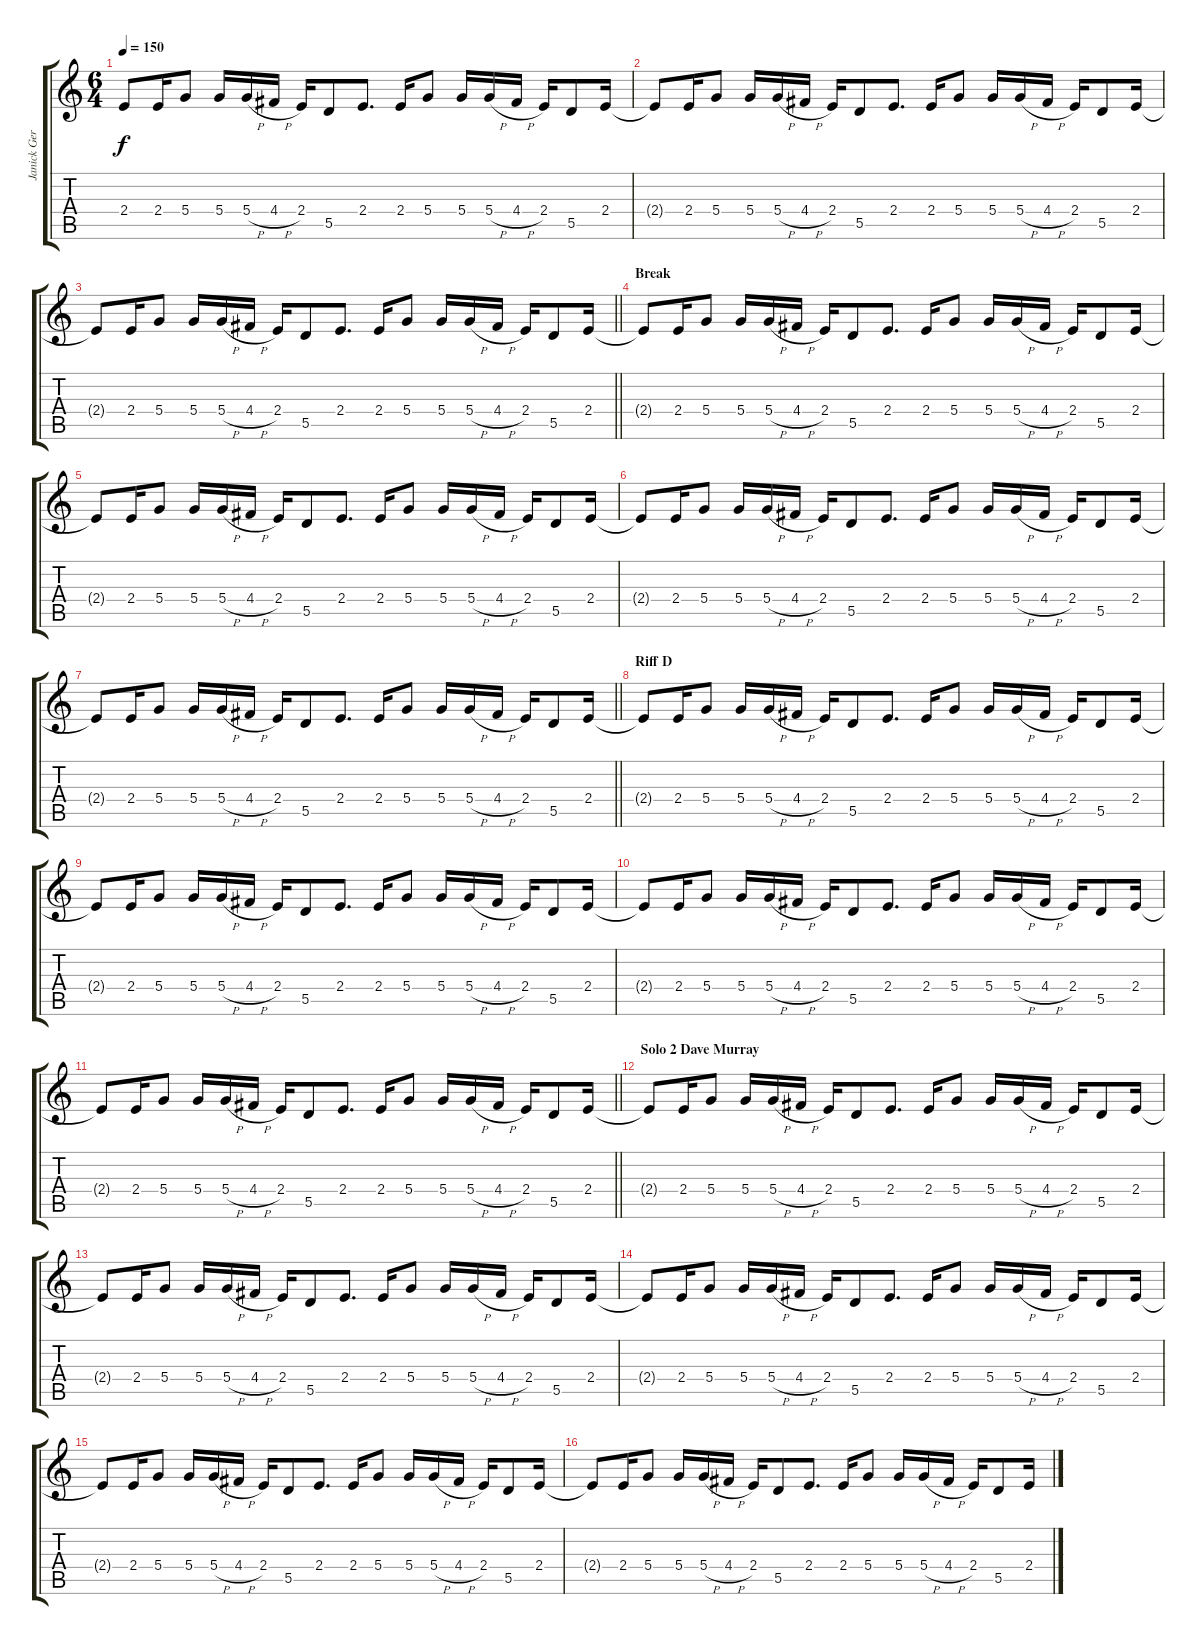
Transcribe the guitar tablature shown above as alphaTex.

\track ("Janick Gers" "Janick Ger") {instrument overdrivenguitar}
\staff {score tabs}
\tuning (E4 B3 G3 D3 A2 E2) {hide}
\ts (6 4)
\tempo 150
\clef g2
\ks c
2.4{t}.8{dy f} 2.4.16 5.4.8 5.4.16 5.4{h}.16 4.4{h}.16 2.4.16 5.5.8 2.4.8{d} 2.4.16 5.4.8 5.4.16 5.4{h}.16 4.4{h}.16 2.4.16 5.5.8 2.4.16 |
2.4{t}.8 2.4.16 5.4.8 5.4.16 5.4{h}.16 4.4{h}.16 2.4.16 5.5.8 2.4.8{d} 2.4.16 5.4.8 5.4.16 5.4{h}.16 4.4{h}.16 2.4.16 5.5.8 2.4.16 |
\barLineRight lightlight
2.4{t}.8 2.4.16 5.4.8 5.4.16 5.4{h}.16 4.4{h}.16 2.4.16 5.5.8 2.4.8{d} 2.4.16 5.4.8 5.4.16 5.4{h}.16 4.4{h}.16 2.4.16 5.5.8 2.4.16 |
\section ("" "Break")
2.4{t}.8 2.4.16 5.4.8 5.4.16 5.4{h}.16 4.4{h}.16 2.4.16 5.5.8 2.4.8{d} 2.4.16 5.4.8 5.4.16 5.4{h}.16 4.4{h}.16 2.4.16 5.5.8 2.4.16 |
2.4{t}.8 2.4.16 5.4.8 5.4.16 5.4{h}.16 4.4{h}.16 2.4.16 5.5.8 2.4.8{d} 2.4.16 5.4.8 5.4.16 5.4{h}.16 4.4{h}.16 2.4.16 5.5.8 2.4.16 |
2.4{t}.8 2.4.16 5.4.8 5.4.16 5.4{h}.16 4.4{h}.16 2.4.16 5.5.8 2.4.8{d} 2.4.16 5.4.8 5.4.16 5.4{h}.16 4.4{h}.16 2.4.16 5.5.8 2.4.16 |
\barLineRight lightlight
2.4{t}.8 2.4.16 5.4.8 5.4.16 5.4{h}.16 4.4{h}.16 2.4.16 5.5.8 2.4.8{d} 2.4.16 5.4.8 5.4.16 5.4{h}.16 4.4{h}.16 2.4.16 5.5.8 2.4.16 |
\section ("" "Riff D")
2.4{t}.8 2.4.16 5.4.8 5.4.16 5.4{h}.16 4.4{h}.16 2.4.16 5.5.8 2.4.8{d} 2.4.16 5.4.8 5.4.16 5.4{h}.16 4.4{h}.16 2.4.16 5.5.8 2.4.16 |
2.4{t}.8 2.4.16 5.4.8 5.4.16 5.4{h}.16 4.4{h}.16 2.4.16 5.5.8 2.4.8{d} 2.4.16 5.4.8 5.4.16 5.4{h}.16 4.4{h}.16 2.4.16 5.5.8 2.4.16 |
2.4{t}.8 2.4.16 5.4.8 5.4.16 5.4{h}.16 4.4{h}.16 2.4.16 5.5.8 2.4.8{d} 2.4.16 5.4.8 5.4.16 5.4{h}.16 4.4{h}.16 2.4.16 5.5.8 2.4.16 |
\barLineRight lightlight
2.4{t}.8 2.4.16 5.4.8 5.4.16 5.4{h}.16 4.4{h}.16 2.4.16 5.5.8 2.4.8{d} 2.4.16 5.4.8 5.4.16 5.4{h}.16 4.4{h}.16 2.4.16 5.5.8 2.4.16 |
\section ("" "Solo 2 Dave Murray")
2.4{t}.8 2.4.16 5.4.8 5.4.16 5.4{h}.16 4.4{h}.16 2.4.16 5.5.8 2.4.8{d} 2.4.16 5.4.8 5.4.16 5.4{h}.16 4.4{h}.16 2.4.16 5.5.8 2.4.16 |
2.4{t}.8 2.4.16 5.4.8 5.4.16 5.4{h}.16 4.4{h}.16 2.4.16 5.5.8 2.4.8{d} 2.4.16 5.4.8 5.4.16 5.4{h}.16 4.4{h}.16 2.4.16 5.5.8 2.4.16 |
2.4{t}.8 2.4.16 5.4.8 5.4.16 5.4{h}.16 4.4{h}.16 2.4.16 5.5.8 2.4.8{d} 2.4.16 5.4.8 5.4.16 5.4{h}.16 4.4{h}.16 2.4.16 5.5.8 2.4.16 |
2.4{t}.8 2.4.16 5.4.8 5.4.16 5.4{h}.16 4.4{h}.16 2.4.16 5.5.8 2.4.8{d} 2.4.16 5.4.8 5.4.16 5.4{h}.16 4.4{h}.16 2.4.16 5.5.8 2.4.16 |
2.4{t}.8 2.4.16 5.4.8 5.4.16 5.4{h}.16 4.4{h}.16 2.4.16 5.5.8 2.4.8{d} 2.4.16 5.4.8 5.4.16 5.4{h}.16 4.4{h}.16 2.4.16 5.5.8 2.4.16
